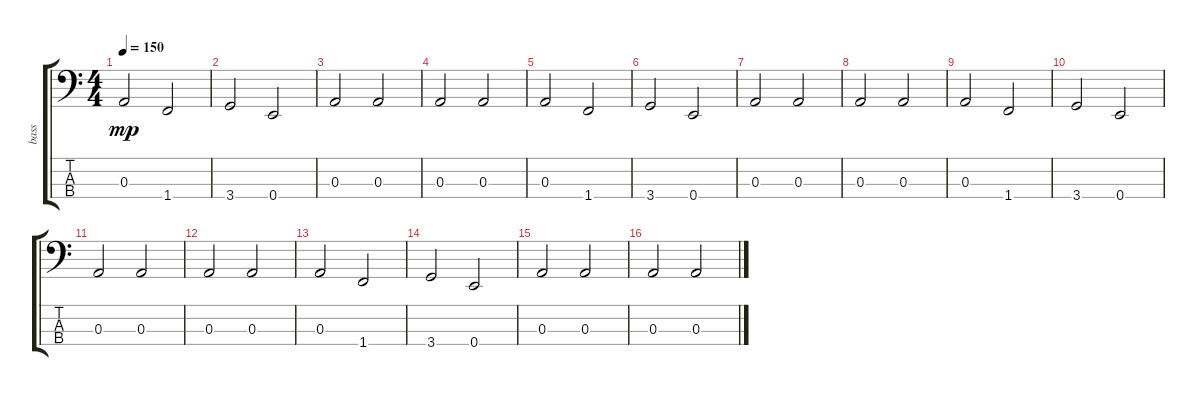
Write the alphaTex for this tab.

\track ("bass" "bass") {instrument fretlessbass}
\staff {score tabs}
\tuning (G2 D2 A1 E1) {hide}
\ts (4 4)
\tempo 150
\clef f4
\ks c
0.3.2{dy mp} 1.4.2 |
3.4.2 0.4.2 |
0.3.2 0.3.2 |
0.3.2 0.3.2 |
0.3.2 1.4.2 |
3.4.2 0.4.2 |
0.3.2 0.3.2 |
0.3.2 0.3.2 |
0.3.2 1.4.2 |
3.4.2 0.4.2 |
0.3.2 0.3.2 |
0.3.2 0.3.2 |
0.3.2{volume 16} 1.4.2{volume 16} |
3.4.2{volume 14} 0.4.2{volume 13} |
0.3.2{volume 12} 0.3.2{volume 11} |
0.3.2{volume 6} 0.3.2{volume 5}
